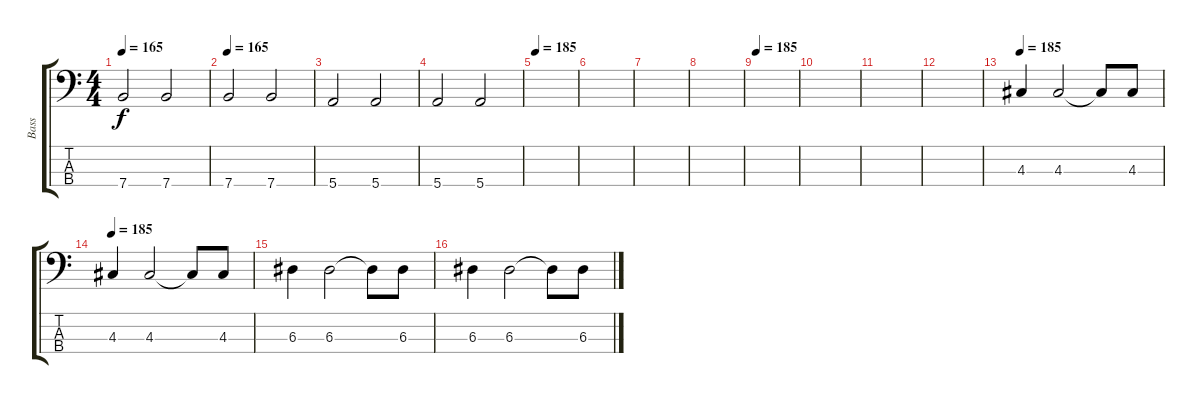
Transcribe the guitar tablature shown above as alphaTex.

\track ("Bass" "Bass") {instrument electricbassfinger}
\staff {score tabs}
\tuning (G2 D2 A1 E1) {hide}
\ts (4 4)
\tempo 165
\clef f4
\ks c
7.4.2{dy f} 7.4.2 |
\tempo 165
7.4.2 7.4.2 |
5.4.2 5.4.2 |
5.4.2 5.4.2 |
\tempo 185
|
|
|
|
\tempo 185
|
|
|
|
\tempo 185
4.3.4 4.3.2 4.3{t}.8 4.3.8 |
\tempo 185
4.3.4 4.3.2 4.3{t}.8 4.3.8 |
6.3.4 6.3.2 6.3{t}.8 6.3.8 |
6.3.4 6.3.2 6.3{t}.8 6.3.8
